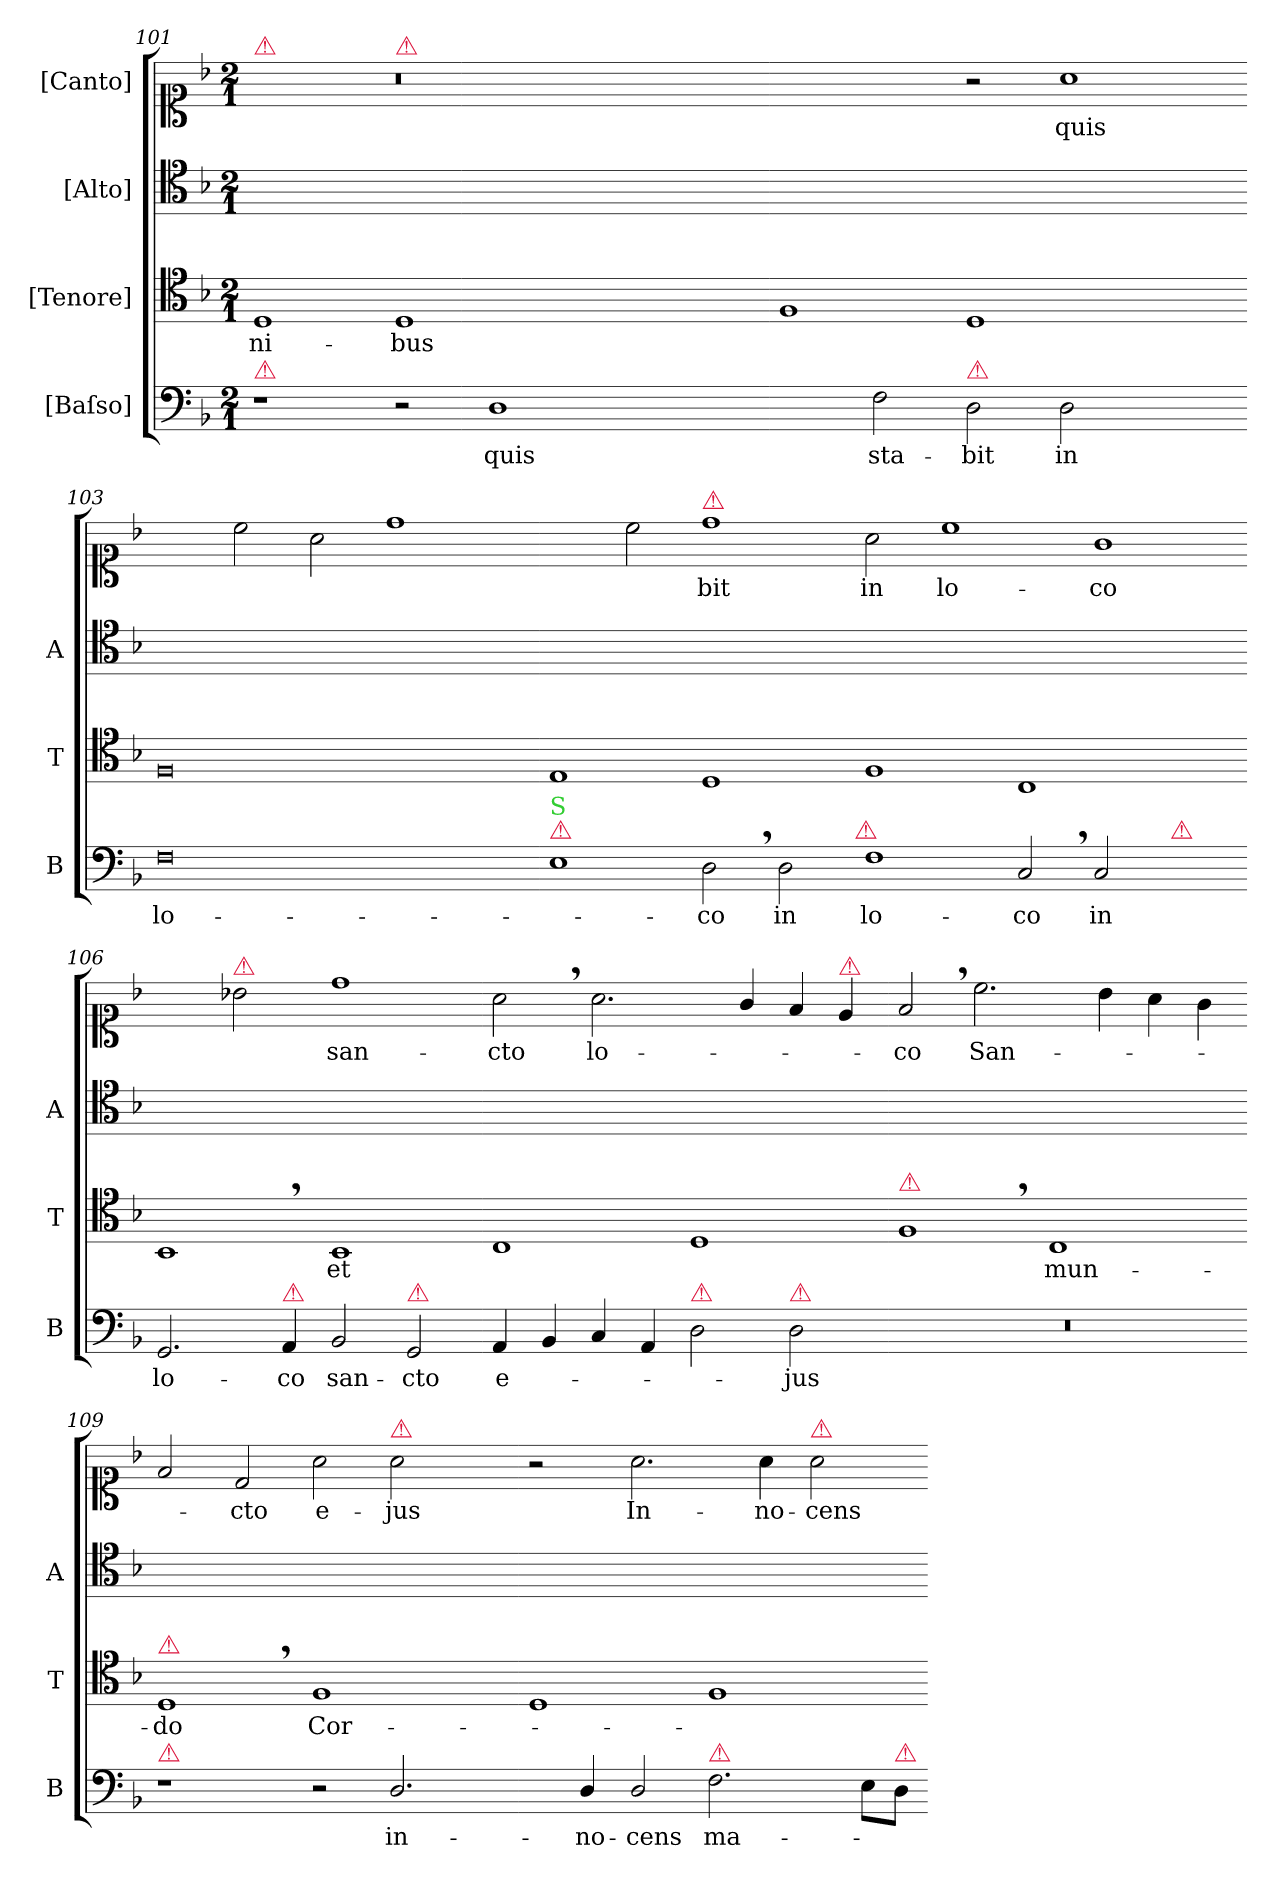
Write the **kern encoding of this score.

**kern	**text	**kern	**text	**kern	**kern	**text
*part4	*part4	*part3	*part3	*part2	*part1	*part1
*staff4	*staff4	*staff3	*staff3	*staff2	*staff1	*staff1
*I"[Baſso]	*	*I"[Tenore]	*	*I"[Alto]	*I"[Canto]	*
*I'B	*	*I'T	*	*I'A	*	*
*clefF4	*	*clefC4	*	*clefC4	*clefC1	*
*k[b-]	*	*k[b-]	*	*k[b-]	*k[b-]	*
*F:	*	*F:	*	*F:	*F:	*
*M2/1	*	*M2/1	*	*M2/1	*M2/1	*
=101	=101	=101	=101	=101	=101	=101
!	!	!	!	!	!LO:TX:a:color=crimson:t=⚠	!
!LO:TX:a:color=crimson:t=⚠	!	!	!	!	!	!
1r	.	1D/	-ni-	0ryy	1ryy	.
!	!	!	!	!	!LO:TX:a:color=crimson:t=⚠	!
2r	.	1D/	-bus	.	0r	.
1D\	quis	.	.	.	.	.
.	.	1ryy	.	1ryy	.	.
2ryy	.	.	.	.	.	.
=102-	=102-	=102-	=102-	=102-	=102-	=102-
2ryy	.	1F/	.	0ryy	1ryy	.
2F\	sta-	.	.	.	.	.
!LO:TX:a:color=crimson:t=⚠	!	!	!	!	!	!
2D\	-bit	1D/	.	.	2r	.
2D\	in	.	.	.	1a\	quis
2ryy	.	2ryy	.	2ryy	.	.
=103-	=103-	=103-	=103-	=103-	=103-	=103-
0F\	lo-	0F/	.	0ryy	2ryy	.
.	.	.	.	.	2cc\	.
.	.	.	.	.	2a\	.
.	.	.	.	.	1dd\	.
2ryy	.	2ryy	.	2ryy	.	.
=104-	=104-	=104-	=104-	=104-	=104-	=104-
!LO:TX:a:color=crimson:t=⚠	!	!	!	!	!	!
!LO:TX:a:color=limegreen:t=S	!	!	!	!	!	!
1E\	.	1E/	.	0ryy	2ryy	.
.	.	.	.	.	2cc\	.
!	!	!	!	!	!LO:TX:a:color=crimson:t=⚠	!
2D,\	-co	1D/	.	.	1dd\	-bit
2D\	in	.	.	.	.	.
!LO:TX:a:color=crimson:t=⚠	!	!	!	!	!	!
=105-	=105-	=105-	=105-	=105-	=105-	=105-
1F\	lo-	1F/	.	0ryy	2a\	in
.	.	.	.	.	1cc\	lo-
2C,/	-co	1C/	.	.	.	.
2C/	in	.	.	.	1g\	-co
!LO:TX:a:color=crimson:t=⚠	!	!	!	!	!	!
2ryy	.	2ryy	.	2ryy	.	.
=106-	=106-	=106-	=106-	=106-	=106-	=106-
2.GG/	lo-	1BB-,/	.	0ryy	2ryy	.
!	!	!	!	!	!LO:TX:a:color=crimson:t=⚠	!
.	.	.	.	.	2b-X\	.
!LO:TX:a:color=crimson:t=⚠	!	!	!	!	!	!
4AA/	-co	.	.	.	.	.
2BB-/	san-	1BB-/	et	.	1dd\	san-
!LO:TX:a:color=crimson:t=⚠	!	!	!	!	!	!
2GG/	-cto	.	.	.	.	.
=107-	=107-	=107-	=107-	=107-	=107-	=107-
4AA/	e-	1C/	.	0ryy	2a,\	-cto
4BB-/	.	.	.	.	.	.
4C/	.	.	.	.	2.a\	lo-
4AA/	.	.	.	.	.	.
!LO:TX:a:color=crimson:t=⚠	!	!	!	!	!	!
2D\	.	1D/	.	.	.	.
.	.	.	.	.	4g/	.
!LO:TX:a:color=crimson:t=⚠	!	!	!	!	!	!
2D\	-jus	.	.	.	4f/	.
!	!	!	!	!	!LO:TX:a:color=crimson:t=⚠	!
.	.	.	.	.	4e/	.
=108-	=108-	=108-	=108-	=108-	=108-	=108-
!	!	!LO:TX:a:color=crimson:t=⚠	!	!	!	!
0r	.	1F,/	.	0ryy	2f,/	-co
.	.	.	.	.	2.cc\	San-
.	.	1C/	mun-	.	.	.
.	.	.	.	.	4b-\	.
.	.	.	.	.	4a\	.
.	.	.	.	.	4g\	.
=109-	=109-	=109-	=109-	=109-	=109-	=109-
!	!	!LO:TX:a:color=crimson:t=⚠	!	!	!	!
!LO:TX:a:color=crimson:t=⚠	!	!	!	!	!	!
1r	.	1D,/	-do	0ryy	2f/	.
.	.	.	.	.	2d/	-cto
2r	.	1F/	Cor-	.	2a\	e-
!	!	!	!	!	!LO:TX:a:color=crimson:t=⚠	!
2.D/	in-	.	.	.	2a\	-jus
.	.	4ryy	.	4ryy	4ryy	.
=110-	=110-	=110-	=110-	=110-	=110-	=110-
4ryy	.	1D/	.	0ryy	2r	.
4D/	-no-	.	.	.	.	.
2D/	-cens	.	.	.	2.a\	In-
!LO:TX:a:color=crimson:t=⚠	!	!	!	!	!	!
2.F\	ma-	1F/	.	.	.	.
.	.	.	.	.	4a\	-no-
!	!	!	!	!	!LO:TX:a:color=crimson:t=⚠	!
.	.	.	.	.	2a\	-cens
8E\L	.	.	.	.	.	.
!LO:TX:a:color=crimson:t=⚠	!	!	!	!	!	!
8D\J	.	.	.	.	.	.
=-	=-	=-	=-	=-	=-	=-
*-	*-	*-	*-	*-	*-	*-
